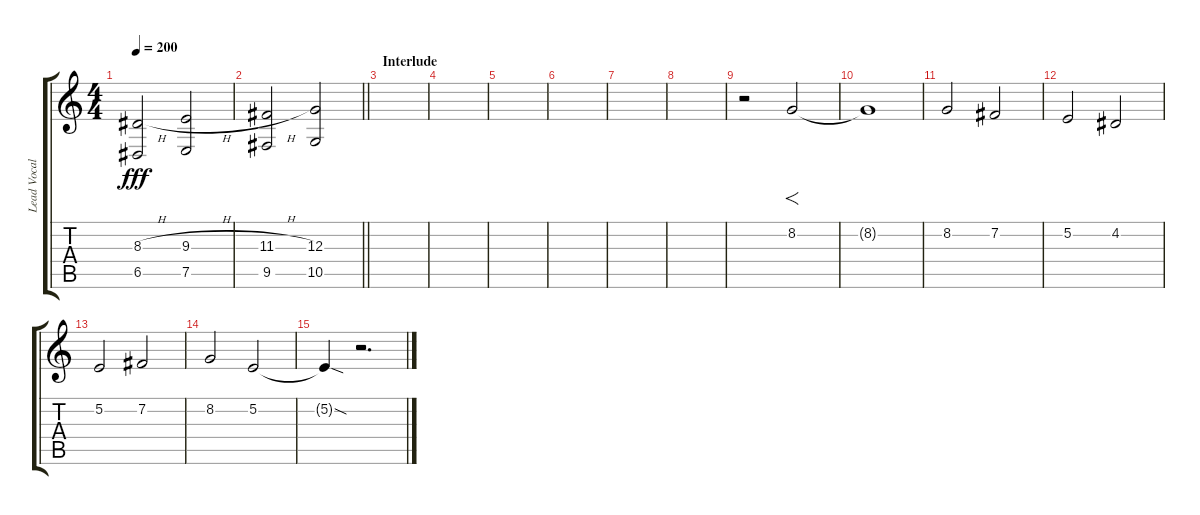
\track ("Lead Vocals - Matt Heafy" "Lead Vocal") {instrument synthvoice}
\staff {score tabs}
\tuning (E4 B3 G3 D3 A2 E2) {hide}
\ts (4 4)
\tempo 200
\clef g2
\ks c
(8.3{h} 6.5).2{dy fff} (9.3{h} 7.5).2 |
\barLineRight lightlight
(11.3{h} 9.5).2 (12.3 10.5).2 |
\section ("" "Interlude")
|
|
|
|
|
|
r.2 8.2.2{f} |
8.2{t}.1 |
8.2.2 7.2.2 |
5.2.2 4.2.2 |
5.2.2 7.2.2 |
8.2.2 5.2.2 |
5.2{sod t}.4 r.2{d}
